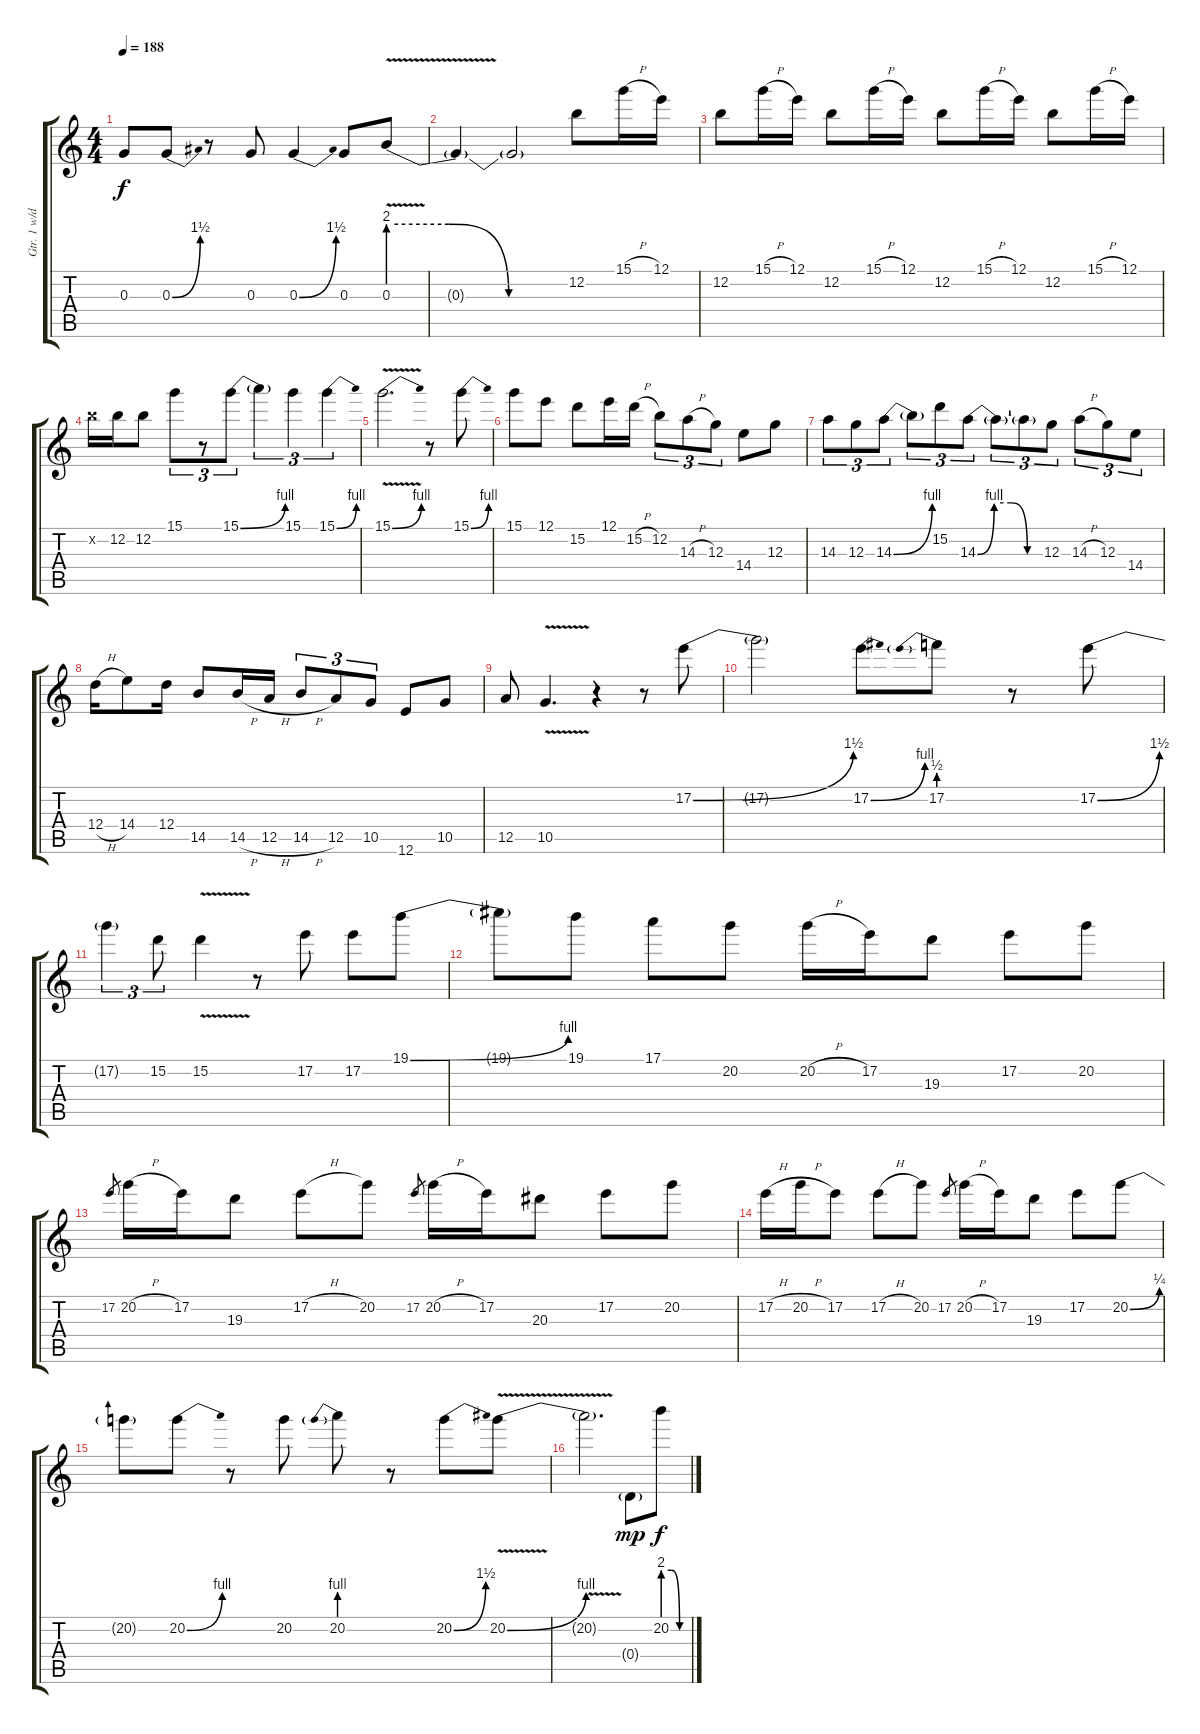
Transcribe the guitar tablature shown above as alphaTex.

\track ("Gtr. 1 w/dist and wah pedal" "Gtr. 1 w/d") {instrument overdrivenguitar}
\staff {score tabs}
\tuning (E4 B3 G3 D3 A2 E2) {hide}
\ts (4 4)
\tempo 188
\clef g2
\ks c
0.3.8{dy f} 0.3{be (bend 0 0 60 6)}.8 r.8 0.3.8 0.3{be (bend 0 0 60 6)}.4 0.3.8 0.3{be (custom 0 8 20 8 40 0 60 0) v}.8 |
0.3{t}.4 0.3{t}.2 12.2.8 15.1{h}.16 12.1.16 |
12.2.8 15.1{h}.16 12.1.16 12.2.8 15.1{h}.16 12.1.16 12.2.8 15.1{h}.16 12.1.16 12.2.8 15.1{h}.16 12.1.16 |
12.2{x}.16 12.2.16 12.2.8 15.1.8{tu (3 2)} r.8{tu (3 2)} 15.1{be (bend 0 0 60 4)}.8{tu (3 2)} 15.1{t}.4{tu (3 2)} 15.1.4{tu (3 2)} 15.1{be (bend 0 0 60 4)}.4{tu (3 2)} |
15.1{be (bend 0 0 60 4) v}.2{d} r.8 15.1{be (bend 0 0 60 4)}.8 |
15.1.8 12.1.8 15.2.8 12.1.16 15.2{h}.16 12.2.8{tu (3 2)} 14.3{h}.8{tu (3 2)} 12.3.8{tu (3 2)} 14.4.8 12.3.8 |
14.3.8{tu (3 2)} 12.3.8{tu (3 2)} 14.3{be (bend 0 0 60 4)}.8{tu (3 2)} 14.3{t}.8{tu (3 2)} 15.2.8{tu (3 2)} 14.3{be (custom 0 0 15 4 30 4 45 0 60 0)}.8{tu (3 2)} 14.3{t}.8{tu (3 2)} 14.3{t}.8{tu (3 2)} 12.3.8{tu (3 2)} 14.3{h}.8{tu (3 2)} 12.3.8{tu (3 2)} 14.4.8{tu (3 2)} |
12.4{h}.16 14.4.8 12.4.16 14.5.8 14.5{h}.16 12.5{h}.16 14.5{h}.8{tu (3 2)} 12.5.8{tu (3 2)} 10.5.8{tu (3 2)} 12.6.8 10.5.8 |
12.5.8 10.5{v}.4{d} r.4 r.8 17.2{be (bend 0 0 60 6)}.8 |
17.2{t}.2 17.2{be (bend 0 0 60 4)}.8 17.2{be (prebend 0 2 60 2)}.8 r.8 17.2{be (bend 0 0 60 6)}.8 |
17.2{t}.4{tu (3 2)} 15.2.8{tu (3 2)} 15.2{v}.4 r.8 17.2.8 17.2.8 19.1{be (bend 0 0 60 4)}.8 |
19.1{t}.8 19.1.8 17.1.8 20.2.8 20.2{h}.16 17.2.16 19.3.8 17.2.8 20.2.8 |
17.2.8{gr} 20.2{h}.16 17.2.16 19.3.8 17.2{h}.8 20.2.8 17.2.8{gr} 20.2{h}.16 17.2.16 20.3.8 17.2.8 20.2.8 |
17.2{h}.16 20.2{h}.16 17.2.8 17.2{h}.8 20.2.8 17.2.8{gr} 20.2{h}.16 17.2.16 19.3.8 17.2.8 20.2{be (bend 0 0 60 1)}.8 |
20.2{t}.8 20.2{be (bend 0 0 60 4)}.8 r.8 20.2.8 20.2{be (prebend 0 4 60 4)}.8 r.8 20.2{be (bend 0 0 60 6)}.8 20.2{be (bend 0 0 60 4) v}.8 |
20.2{v t}.2{d} 0.4{g}.8{dy mp} 20.2{be (custom 0 8 20 8 40 0 60 0)}.8{dy f}
